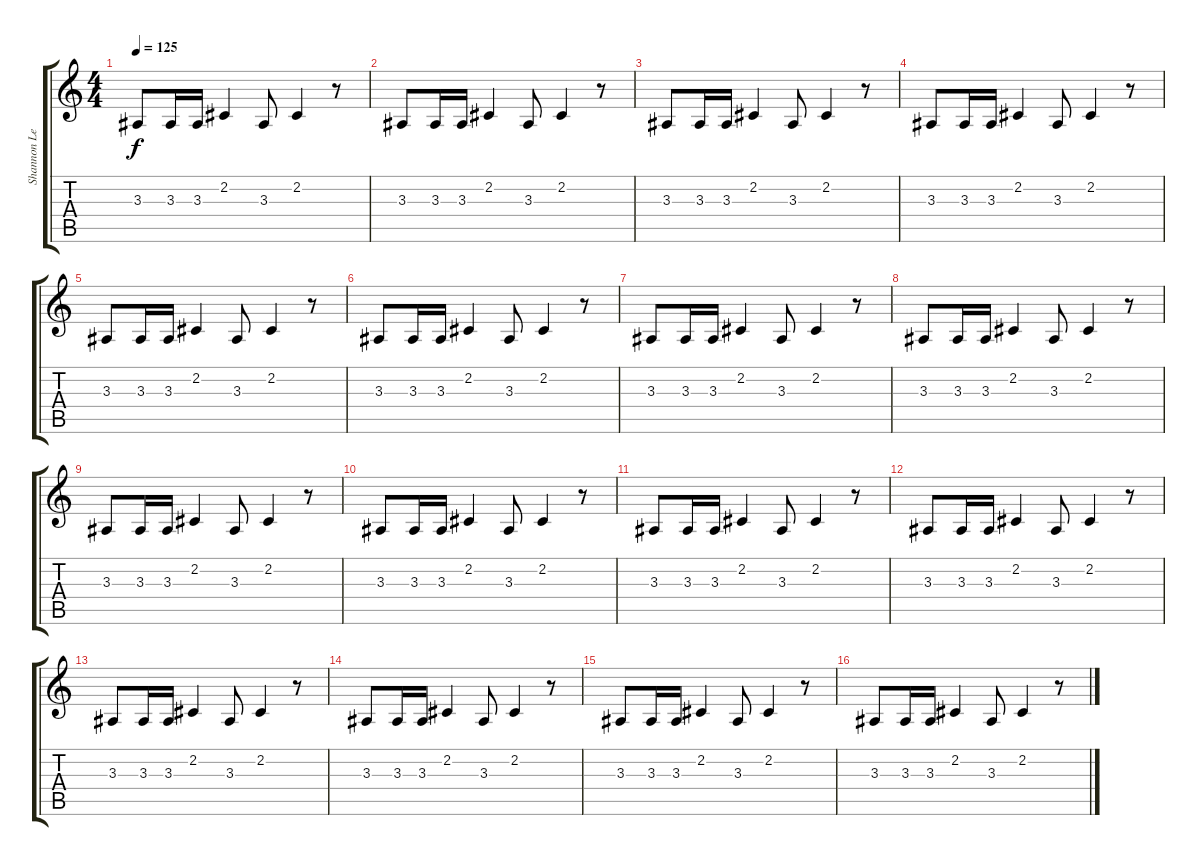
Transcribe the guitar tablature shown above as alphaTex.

\track ("Shannon Leto" "Shannon Le") {instrument acousticgrandpiano}
\staff {score tabs}
\tuning (E4 B3 G3 D3 A2 E2) {hide}
\ts (4 4)
\tempo 125
\clef g2
\ks c
3.3.8{dy f} 3.3.16 3.3.16 2.2.4 3.3.8 2.2.4 r.8 |
3.3.8 3.3.16 3.3.16 2.2.4 3.3.8 2.2.4 r.8 |
3.3.8 3.3.16 3.3.16 2.2.4 3.3.8 2.2.4 r.8 |
3.3.8 3.3.16 3.3.16 2.2.4 3.3.8 2.2.4 r.8 |
3.3.8 3.3.16 3.3.16 2.2.4 3.3.8 2.2.4 r.8 |
3.3.8 3.3.16 3.3.16 2.2.4 3.3.8 2.2.4 r.8 |
3.3.8 3.3.16 3.3.16 2.2.4 3.3.8 2.2.4 r.8 |
3.3.8 3.3.16 3.3.16 2.2.4 3.3.8 2.2.4 r.8 |
3.3.8 3.3.16 3.3.16 2.2.4 3.3.8 2.2.4 r.8 |
3.3.8 3.3.16 3.3.16 2.2.4 3.3.8 2.2.4 r.8 |
3.3.8 3.3.16 3.3.16 2.2.4 3.3.8 2.2.4 r.8 |
3.3.8 3.3.16 3.3.16 2.2.4 3.3.8 2.2.4 r.8 |
3.3.8 3.3.16 3.3.16 2.2.4 3.3.8 2.2.4 r.8 |
3.3.8 3.3.16 3.3.16 2.2.4 3.3.8 2.2.4 r.8 |
3.3.8 3.3.16 3.3.16 2.2.4 3.3.8 2.2.4 r.8 |
3.3.8 3.3.16 3.3.16 2.2.4 3.3.8 2.2.4 r.8
